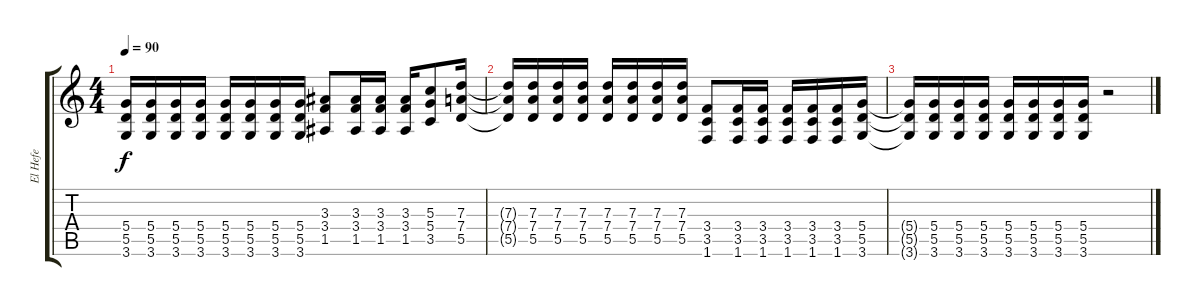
\track ("El Hefe" "El Hefe") {instrument distortionguitar}
\staff {score tabs}
\tuning (E4 B3 G3 D3 A2 E2) {hide}
\ts (4 4)
\tempo 90
\clef g2
\ks c
(5.4{t} 5.5{t} 3.6{t}).16{dy f} (5.4 5.5 3.6).16 (5.4 5.5 3.6).16 (5.4 5.5 3.6).16 (5.4 5.5 3.6).16 (5.4 5.5 3.6).16 (5.4 5.5 3.6).16 (5.4 5.5 3.6).16 (3.3 3.4 1.5).8 (3.3 3.4 1.5).16 (3.3 3.4 1.5).16 (3.3 3.4 1.5).16 (5.3 5.4 3.5).8 (7.3 7.4 5.5).16 |
(7.3{t} 7.4{t} 5.5{t}).16 (7.3 7.4 5.5).16 (7.3 7.4 5.5).16 (7.3 7.4 5.5).16 (7.3 7.4 5.5).16 (7.3 7.4 5.5).16 (7.3 7.4 5.5).16 (7.3 7.4 5.5).16 (3.4 3.5 1.6).8 (3.4 3.5 1.6).16 (3.4 3.5 1.6).16 (3.4 3.5 1.6).16 (3.4 3.5 1.6).16 (3.4 3.5 1.6).16 (5.4 5.5 3.6).16 |
(5.4{t} 5.5{t} 3.6{t}).16 (5.4 5.5 3.6).16 (5.4 5.5 3.6).16 (5.4 5.5 3.6).16 (5.4 5.5 3.6).16 (5.4 5.5 3.6).16 (5.4 5.5 3.6).16 (5.4 5.5 3.6).16 r.2
